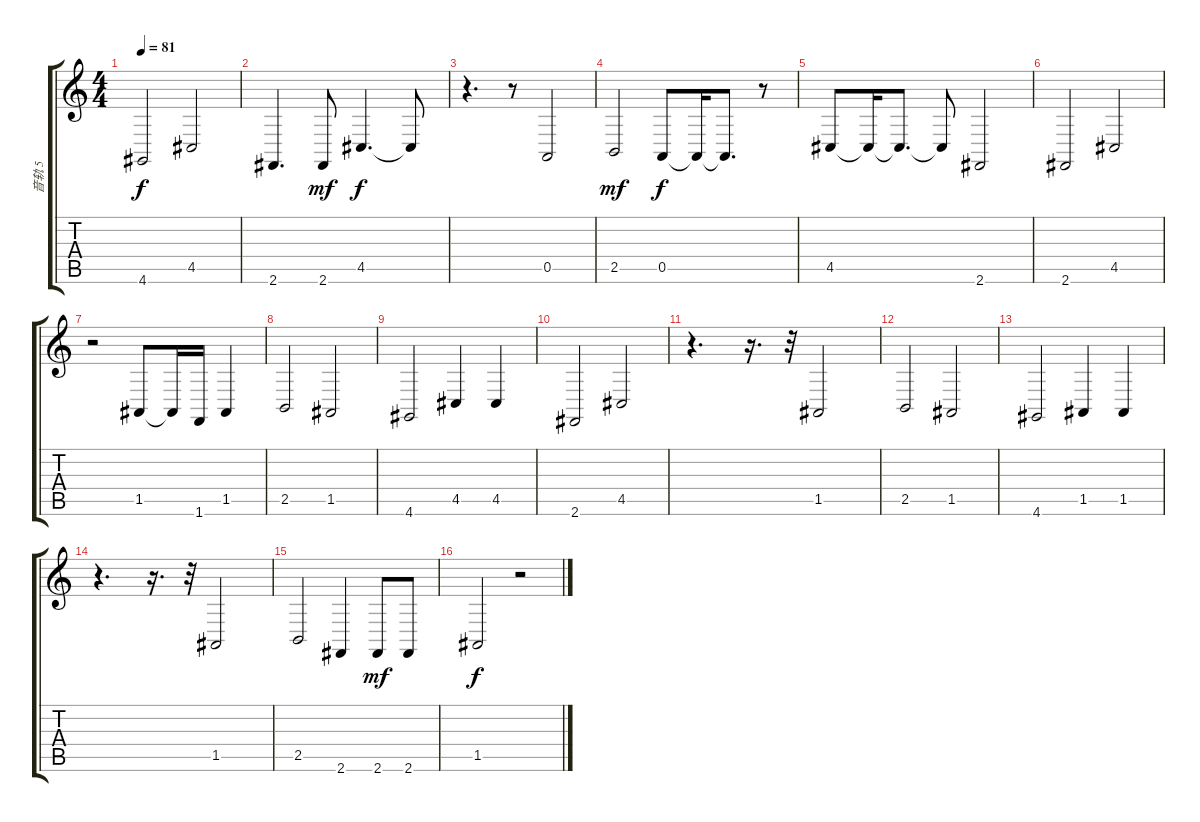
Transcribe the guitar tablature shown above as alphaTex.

\track ("音轨 5" "音轨 5") {instrument acousticgrandpiano}
\staff {score tabs}
\tuning (E4 B3 G3 D3 A2 E2) {hide}
\ts (4 4)
\tempo 81
\clef g2
\ks c
4.6.2{dy f} 4.5.2 |
2.6.4{d} 2.6.8{dy mf} 4.5.4{d dy f} 4.5{t}.8 |
r.4{d} r.8 0.5.2 |
2.5.2{dy mf} 0.5.8{dy f} 0.5{t}.16 0.5{t}.8{d} r.8 |
4.5.8 4.5{t}.16 4.5{t}.8{d} 4.5{t}.8 2.6.2 |
2.6.2 4.5.2 |
r.2 1.5.8 1.5{t}.16 1.6.16 1.5.4 |
2.5.2 1.5.2 |
4.6.2 4.5.4 4.5.4 |
2.6.2 4.5.2 |
r.4{d} r.16{d} r.32 1.5.2 |
2.5.2 1.5.2 |
4.6.2 1.5.4 1.5.4 |
r.4{d} r.16{d} r.32 1.5.2 |
2.5.2 2.6.4 2.6.8{dy mf} 2.6.8 |
1.5.2{dy f} r.2
